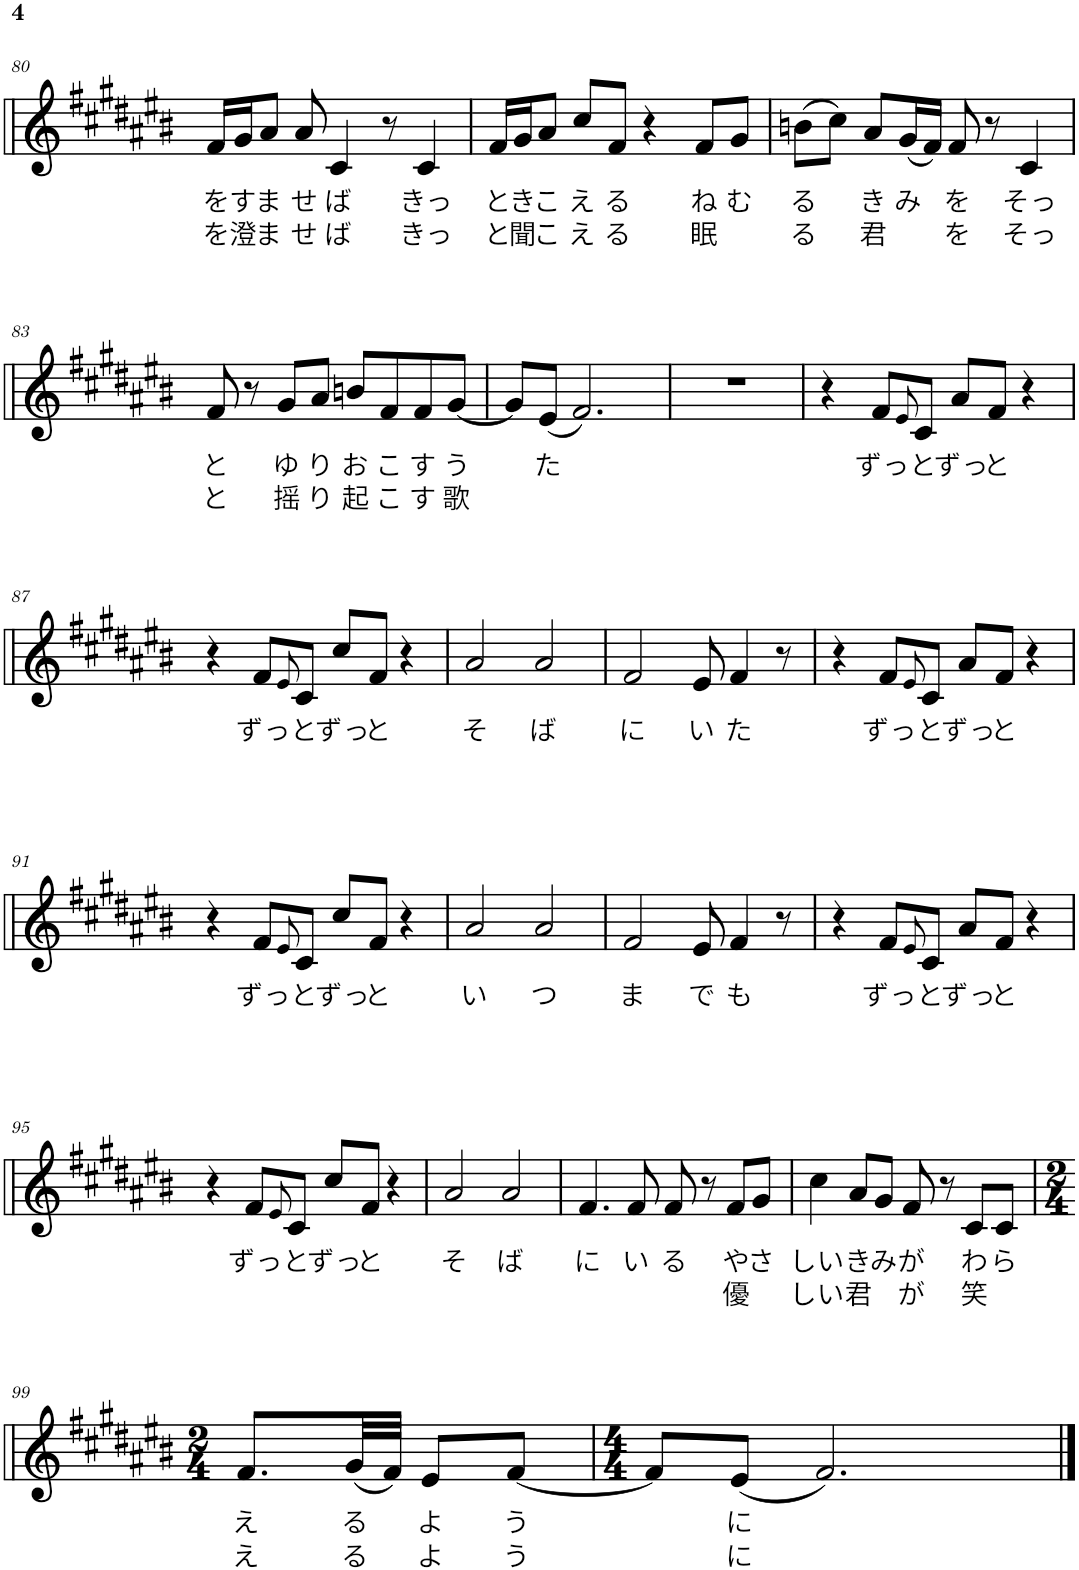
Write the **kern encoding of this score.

**kern	**text	**text
*part1	*part1	*part1
*staff1	*staff1	*staff1
*I"人声	*	*
!!LO:PB:g=z
*clefG2	*	*
*k[f#c#g#d#a#e#b#]	*	*
*M4/4	*	*
=80	=80	=80
!	!LO:LY:b	!LO:LY:b
16f#/LL	を	を
!	!LO:LY:b	!LO:LY:b
16g#/J	す	澄
!	!LO:LY:b	!LO:LY:b
8a#/J	ま	ま
!	!LO:LY:b	!LO:LY:b
8a#/	せ	せ
!	!LO:LY:b	!LO:LY:b
4c#/	ば	ば
8r	.	.
!	!LO:LY:b	!LO:LY:b
4c#/	きっ	きっ
=81	=81	=81
!	!LO:LY:b	!LO:LY:b
16f#/LL	と	と
!	!LO:LY:b	!LO:LY:b
16g#/J	き	聞
!	!LO:LY:b	!LO:LY:b
8a#/J	こ	こ
!	!LO:LY:b	!LO:LY:b
8cc#/L	え	え
!	!LO:LY:b	!LO:LY:b
8f#/J	る	る
4r	.	.
!	!LO:LY:b	!LO:LY:b
8f#/L	ね	眠
!	!LO:LY:b	!
8g#/J	む	.
=82	=82	=82
!	!LO:LY:b	!LO:LY:b
(8bn\L	る	る
8cc#\J)	.	.
!	!LO:LY:b	!LO:LY:b
8a#/L	き	君
!	!LO:LY:b	!
(16g#/L	み	.
16f#/JJ)	.	.
!	!LO:LY:b	!LO:LY:b
8f#/	を	を
8r	.	.
!	!LO:LY:b	!LO:LY:b
4c#/	そっ	そっ
!!LO:LB:g=z
=83	=83	=83
!	!LO:LY:b	!LO:LY:b
8f#/	と	と
8r	.	.
!	!LO:LY:b	!LO:LY:b
8g#/L	ゆ	摇
!	!LO:LY:b	!LO:LY:b
8a#/J	り	り
!	!LO:LY:b	!LO:LY:b
8bn/L	お	起
!	!LO:LY:b	!LO:LY:b
8f#/	こ	こ
!	!LO:LY:b	!LO:LY:b
8f#/	す	す
!	!LO:LY:b	!LO:LY:b
[8g#/J	う	歌
=84	=84	=84
8g#/L]	.	.
!	!LO:LY:b	!
(8e#/J	た	.
2.f#/)	.	.
=85	=85	=85
1r	.	.
=86	=86	=86
4r	.	.
!	!LO:LY:b	!
8f#/L	ずっ	.
8qe#/	.	.
!	!LO:LY:b	!
8c#/J	と	.
!	!LO:LY:b	!
8a#/L	ずっ	.
!	!LO:LY:b	!
8f#/J	と	.
4r	.	.
!!LO:LB:g=z
=87	=87	=87
4r	.	.
!	!LO:LY:b	!
8f#/L	ずっ	.
8qe#/	.	.
!	!LO:LY:b	!
8c#/J	と	.
!	!LO:LY:b	!
8cc#/L	ずっ	.
!	!LO:LY:b	!
8f#/J	と	.
4r	.	.
=88	=88	=88
!	!LO:LY:b	!
2a#/	そ	.
!	!LO:LY:b	!
2a#/	ば	.
=89	=89	=89
!	!LO:LY:b	!
2f#/	に	.
!	!LO:LY:b	!
8e#/	い	.
!	!LO:LY:b	!
4f#/	た	.
8r	.	.
=90	=90	=90
4r	.	.
!	!LO:LY:b	!
8f#/L	ずっ	.
8qe#/	.	.
!	!LO:LY:b	!
8c#/J	と	.
!	!LO:LY:b	!
8a#/L	ずっ	.
!	!LO:LY:b	!
8f#/J	と	.
4r	.	.
!!LO:LB:g=z
=91	=91	=91
4r	.	.
!	!LO:LY:b	!
8f#/L	ずっ	.
8qe#/	.	.
!	!LO:LY:b	!
8c#/J	と	.
!	!LO:LY:b	!
8cc#/L	ずっ	.
!	!LO:LY:b	!
8f#/J	と	.
4r	.	.
=92	=92	=92
!	!LO:LY:b	!
2a#/	い	.
!	!LO:LY:b	!
2a#/	つ	.
=93	=93	=93
!	!LO:LY:b	!
2f#/	ま	.
!	!LO:LY:b	!
8e#/	で	.
!	!LO:LY:b	!
4f#/	も	.
8r	.	.
=94	=94	=94
4r	.	.
!	!LO:LY:b	!
8f#/L	ずっ	.
8qe#/	.	.
!	!LO:LY:b	!
8c#/J	と	.
!	!LO:LY:b	!
8a#/L	ずっ	.
!	!LO:LY:b	!
8f#/J	と	.
4r	.	.
!!LO:LB:g=z
=95	=95	=95
4r	.	.
!	!LO:LY:b	!
8f#/L	ずっ	.
8qe#/	.	.
!	!LO:LY:b	!
8c#/J	と	.
!	!LO:LY:b	!
8cc#/L	ずっ	.
!	!LO:LY:b	!
8f#/J	と	.
4r	.	.
=96	=96	=96
!	!LO:LY:b	!
2a#/	そ	.
!	!LO:LY:b	!
2a#/	ば	.
=97	=97	=97
!	!LO:LY:b	!
4.f#/	に	.
!	!LO:LY:b	!
8f#/	い	.
!	!LO:LY:b	!
8f#/	る	.
8r	.	.
!	!LO:LY:b	!LO:LY:b
8f#/L	や	優
!	!LO:LY:b	!
8g#/J	さ	.
=98	=98	=98
!	!LO:LY:b	!LO:LY:b
4cc#\	しい	しい
!	!LO:LY:b	!LO:LY:b
8a#/L	き	君
!	!LO:LY:b	!
8g#/J	み	.
!	!LO:LY:b	!LO:LY:b
8f#/	が	が
8r	.	.
!	!LO:LY:b	!LO:LY:b
8c#/L	わ	笑
!	!LO:LY:b	!
8c#/J	ら	.
!!LO:LB:g=z
=99	=99	=99
*M2/4	*	*
!	!LO:LY:b	!LO:LY:b
8.f#/L	え	え
!	!LO:LY:b	!LO:LY:b
(32g#/LL	る	る
32f#/JJJ)	.	.
!	!LO:LY:b	!LO:LY:b
8e#/L	よ	よ
!	!LO:LY:b	!LO:LY:b
[8f#/J	う	う
=100	=100	=100
*M4/4	*	*
8f#/L]	.	.
!	!LO:LY:b	!LO:LY:b
(8e#/J	に	に
2.f#/)	.	.
==	==	==
*-	*-	*-
